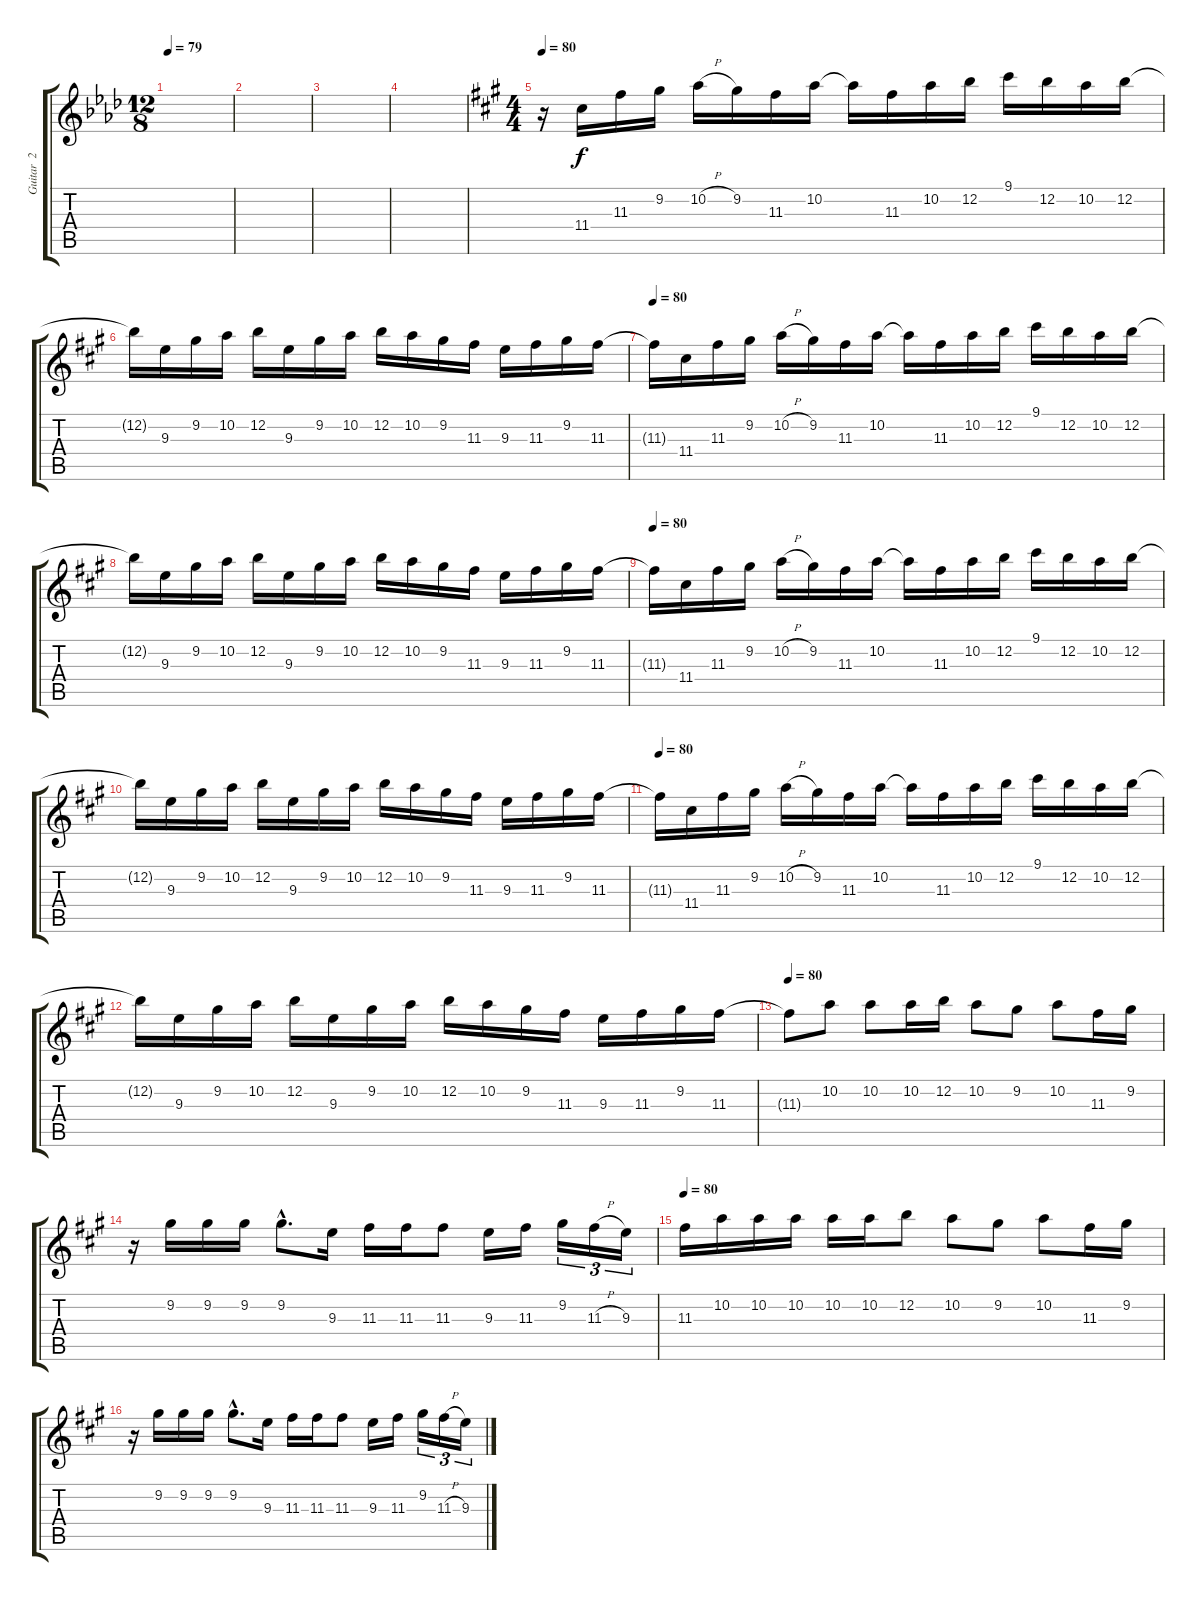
\track (" Guitar  2 (Dave)" " Guitar  2") {instrument distortionguitar}
\staff {score tabs}
\tuning (E4 B3 G3 D3 A2 E2) {hide}
\ts (12 8)
\tempo 79
\clef g2
\ks ab
|
|
|
|
\ts (4 4)
\tempo 80
\ks f#minor
r.16{instrument distortionguitar} 11.4.16 11.3.16 9.2.16 10.2{h}.16 9.2.16 11.3.16 10.2.16 10.2{t}.16 11.3.16 10.2.16 12.2.16 9.1.16 12.2.16 10.2.16 12.2.16 |
12.2{t}.16 9.3.16 9.2.16 10.2.16 12.2.16 9.3.16 9.2.16 10.2.16 12.2.16 10.2.16 9.2.16 11.3.16 9.3.16 11.3.16 9.2.16 11.3.16 |
\tempo 80
11.3{t}.16 11.4.16 11.3.16 9.2.16 10.2{h}.16 9.2.16 11.3.16 10.2.16 10.2{t}.16 11.3.16 10.2.16 12.2.16 9.1.16 12.2.16 10.2.16 12.2.16 |
12.2{t}.16 9.3.16 9.2.16 10.2.16 12.2.16 9.3.16 9.2.16 10.2.16 12.2.16 10.2.16 9.2.16 11.3.16 9.3.16 11.3.16 9.2.16 11.3.16 |
\tempo 80
11.3{t}.16 11.4.16 11.3.16 9.2.16 10.2{h}.16 9.2.16 11.3.16 10.2.16 10.2{t}.16 11.3.16 10.2.16 12.2.16 9.1.16 12.2.16 10.2.16 12.2.16 |
12.2{t}.16 9.3.16 9.2.16 10.2.16 12.2.16 9.3.16 9.2.16 10.2.16 12.2.16 10.2.16 9.2.16 11.3.16 9.3.16 11.3.16 9.2.16 11.3.16 |
\tempo 80
11.3{t}.16 11.4.16 11.3.16 9.2.16 10.2{h}.16 9.2.16 11.3.16 10.2.16 10.2{t}.16 11.3.16 10.2.16 12.2.16 9.1.16 12.2.16 10.2.16 12.2.16 |
12.2{t}.16 9.3.16 9.2.16 10.2.16 12.2.16 9.3.16 9.2.16 10.2.16 12.2.16 10.2.16 9.2.16 11.3.16 9.3.16 11.3.16 9.2.16 11.3.16 |
\tempo 80
11.3{t}.8 10.2.8 10.2.8 10.2.16 12.2.16 10.2.8 9.2.8 10.2.8 11.3.16 9.2.16 |
r.16 9.2.16 9.2.16 9.2.16 9.2{hac}.8{d} 9.3.16 11.3.16 11.3.16 11.3.8 9.3.16 11.3.16 9.2.16{tu (3 2)} 11.3{h}.16{tu (3 2)} 9.3.16{tu (3 2)} |
\tempo 80
11.3.16 10.2.16 10.2.16 10.2.16 10.2.16 10.2.16 12.2.8 10.2.8 9.2.8 10.2.8 11.3.16 9.2.16 |
r.16 9.2.16 9.2.16 9.2.16 9.2{hac}.8{d} 9.3.16 11.3.16 11.3.16 11.3.8 9.3.16 11.3.16 9.2.16{tu (3 2)} 11.3{h}.16{tu (3 2)} 9.3.16{tu (3 2)}
